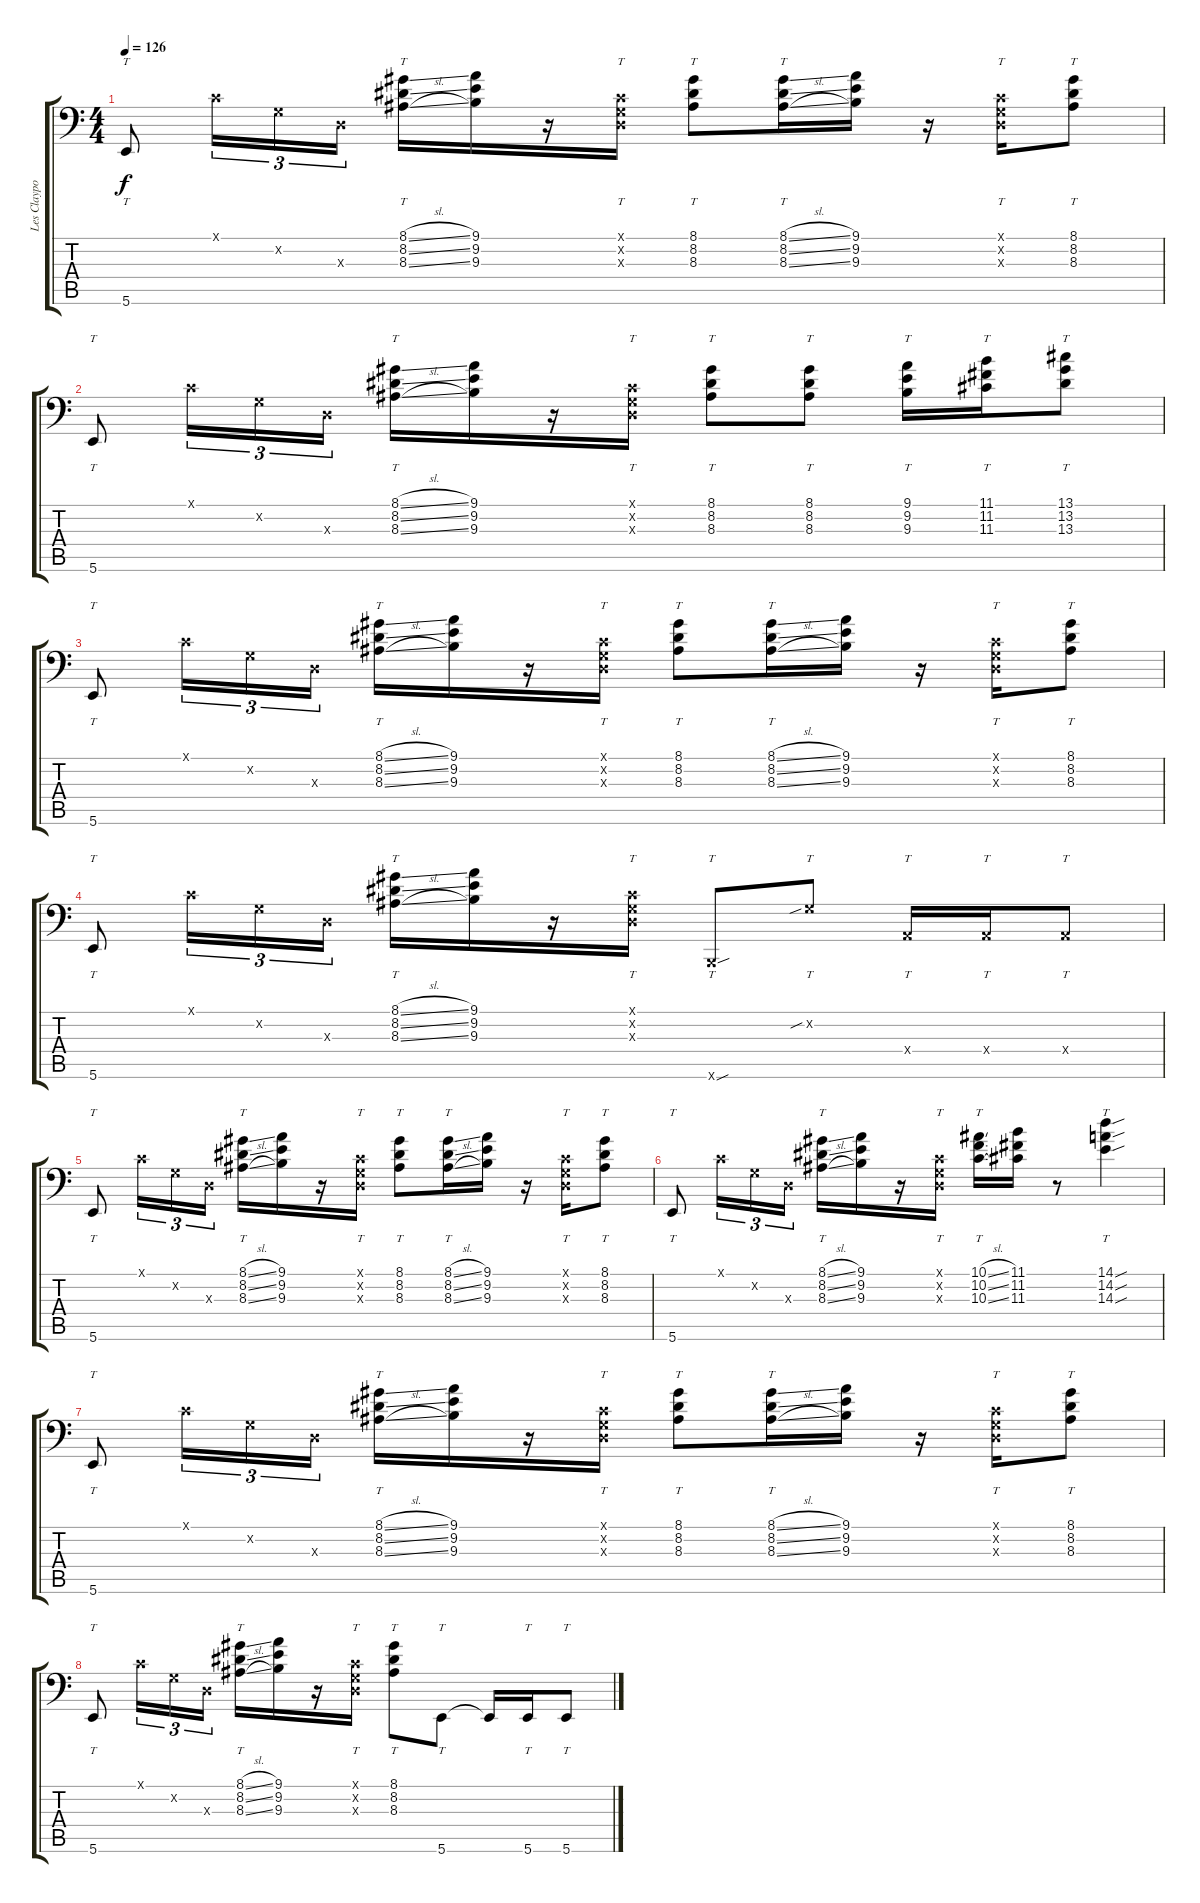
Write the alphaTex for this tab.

\track ("Les Claypool | Bass" "Les Claypo") {instrument slapbass1}
\staff {score tabs}
\tuning (C3 G2 D2 A1 E1 B0) {hide}
\ts (4 4)
\tempo 126
\clef f4
\ks c
5.6.8{tt dy f} 0.1{x}.16{tu (3 2)} 0.2{x}.16{tu (3 2)} 0.3{x}.16{tu (3 2)} (8.1{sl} 8.2{sl} 8.3{sl}).16{tt} (9.1 9.2 9.3).16 r.16 (0.1{x} 0.2{x} 0.3{x}).16{tt} (8.1 8.2 8.3).8{tt} (8.1{sl} 8.2{sl} 8.3{sl}).16{tt} (9.1 9.2 9.3).16 r.16 (0.1{x} 0.2{x} 0.3{x}).16{tt} (8.1 8.2 8.3).8{tt} |
5.6.8{tt} 0.1{x}.16{tu (3 2)} 0.2{x}.16{tu (3 2)} 0.3{x}.16{tu (3 2)} (8.1{sl} 8.2{sl} 8.3{sl}).16{tt} (9.1 9.2 9.3).16 r.16 (0.1{x} 0.2{x} 0.3{x}).16{tt} (8.1 8.2 8.3).8{tt} (8.1 8.2 8.3).8{tt} (9.1 9.2 9.3).16{tt} (11.1 11.2 11.3).16{tt} (13.1 13.2 13.3).8{tt} |
5.6.8{tt} 0.1{x}.16{tu (3 2)} 0.2{x}.16{tu (3 2)} 0.3{x}.16{tu (3 2)} (8.1{sl} 8.2{sl} 8.3{sl}).16{tt} (9.1 9.2 9.3).16 r.16 (0.1{x} 0.2{x} 0.3{x}).16{tt} (8.1 8.2 8.3).8{tt} (8.1{sl} 8.2{sl} 8.3{sl}).16{tt} (9.1 9.2 9.3).16 r.16 (0.1{x} 0.2{x} 0.3{x}).16{tt} (8.1 8.2 8.3).8{tt} |
5.6.8{tt} 0.1{x}.16{tu (3 2)} 0.2{x}.16{tu (3 2)} 0.3{x}.16{tu (3 2)} (8.1{sl} 8.2{sl} 8.3{sl}).16{tt} (9.1 9.2 9.3).16 r.16 (0.1{x} 0.2{x} 0.3{x}).16{tt} 0.6{sou x}.8{tt} 0.2{sib x}.8{tt} 0.4{x}.16{tt} 0.4{x}.16{tt} 0.4{x}.8{tt} |
5.6.8{tt} 0.1{x}.16{tu (3 2)} 0.2{x}.16{tu (3 2)} 0.3{x}.16{tu (3 2)} (8.1{sl} 8.2{sl} 8.3{sl}).16{tt} (9.1 9.2 9.3).16 r.16 (0.1{x} 0.2{x} 0.3{x}).16{tt} (8.1 8.2 8.3).8{tt} (8.1{sl} 8.2{sl} 8.3{sl}).16{tt} (9.1 9.2 9.3).16 r.16 (0.1{x} 0.2{x} 0.3{x}).16{tt} (8.1 8.2 8.3).8{tt} |
5.6.8{tt} 0.1{x}.16{tu (3 2)} 0.2{x}.16{tu (3 2)} 0.3{x}.16{tu (3 2)} (8.1{sl} 8.2{sl} 8.3{sl}).16{tt} (9.1 9.2 9.3).16 r.16 (0.1{x} 0.2{x} 0.3{x}).16{tt} (10.1{sl} 10.2{sl} 10.3{sl}).16{tt} (11.1 11.2 11.3).16 r.8 (14.1{sou} 14.2{sou} 14.3{sou}).4{tt} |
5.6.8{tt} 0.1{x}.16{tu (3 2)} 0.2{x}.16{tu (3 2)} 0.3{x}.16{tu (3 2)} (8.1{sl} 8.2{sl} 8.3{sl}).16{tt} (9.1 9.2 9.3).16 r.16 (0.1{x} 0.2{x} 0.3{x}).16{tt} (8.1 8.2 8.3).8{tt} (8.1{sl} 8.2{sl} 8.3{sl}).16{tt} (9.1 9.2 9.3).16 r.16 (0.1{x} 0.2{x} 0.3{x}).16{tt} (8.1 8.2 8.3).8{tt} |
5.6.8{tt} 0.1{x}.16{tu (3 2)} 0.2{x}.16{tu (3 2)} 0.3{x}.16{tu (3 2)} (8.1{sl} 8.2{sl} 8.3{sl}).16{tt} (9.1 9.2 9.3).16 r.16 (0.1{x} 0.2{x} 0.3{x}).16{tt} (8.1 8.2 8.3).8{tt} 5.6.8{tt} 5.6{t}.16 5.6.16{tt} 5.6.8{tt}
